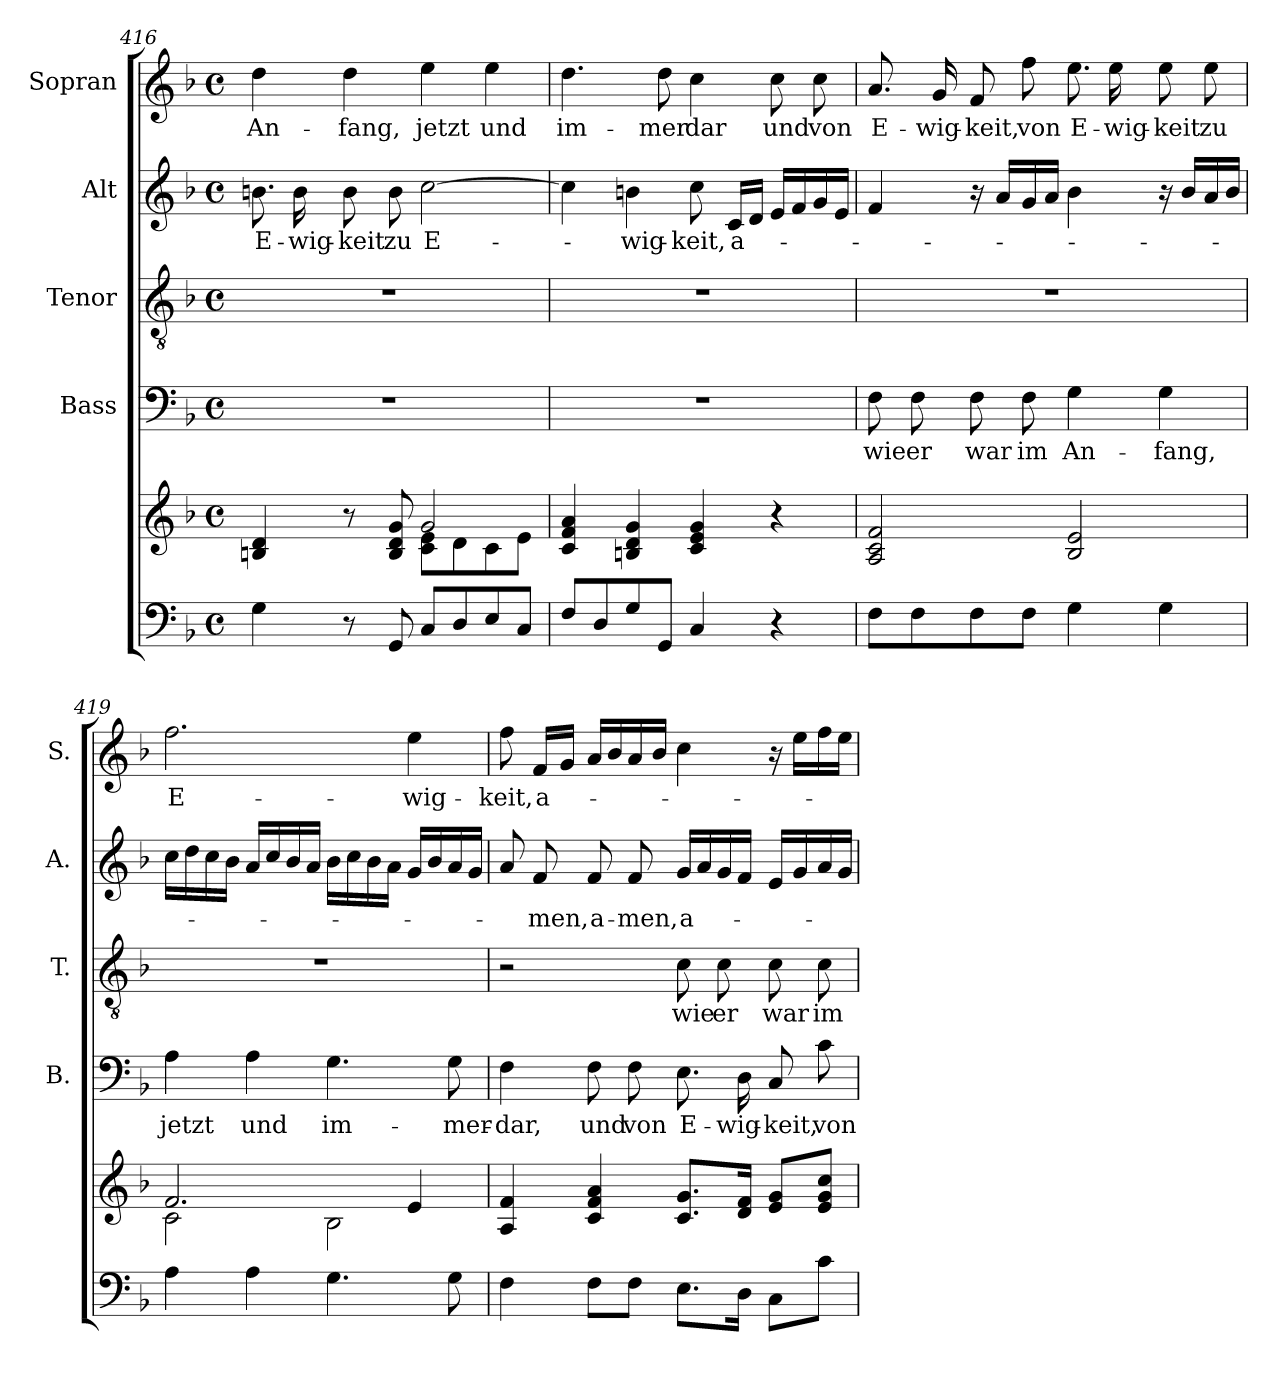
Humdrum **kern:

**kern	**kern	**kern	**text	**kern	**text	**kern	**text	**kern	**text
*part5	*part5	*part4	*part4	*part3	*part3	*part2	*part2	*part1	*part1
*staff6	*staff5	*staff4	*staff4	*staff3	*staff3	*staff2	*staff2	*staff1	*staff1
*	*	*I"Bass	*	*I"Tenor	*	*I"Alt	*	*I"Sopran	*
*	*	*I'B.	*	*I'T.	*	*I'A.	*	*I'S.	*
*clefF4	*clefG2	*clefF4	*	*clefGv2	*	*clefG2	*	*clefG2	*
*k[b-]	*k[b-]	*k[b-]	*	*k[b-]	*	*k[b-]	*	*k[b-]	*
*F:	*F:	*F:	*	*F:	*	*F:	*	*F:	*
*M4/4	*M4/4	*M4/4	*	*M4/4	*	*M4/4	*	*M4/4	*
*met(c)	*met(c)	*met(c)	*	*met(c)	*	*met(c)	*	*met(c)	*
=416	=416	=416	=416	=416	=416	=416	=416	=416	=416
*	*^	*	*	*	*	*	*	*	*
!	!	!	!	!	!	!	!	!LO:LY:b	!	!LO:LY:b
4G\	4Bn/ 4d/	2ryy	1r	.	1r	.	8.bn\	E-	4dd\	An-
!	!	!	!	!	!	!	!	!LO:LY:b	!	!
.	.	.	.	.	.	.	16b\	-wig-	.	.
!	!	!	!	!	!	!	!	!LO:LY:b	!	!LO:LY:b
8r	8r	.	.	.	.	.	8b\	-keit	4dd\	-fang,
!	!	!	!	!	!	!	!	!LO:LY:b	!	!
8GG/	8B/ 8d/ 8g/	.	.	.	.	.	8b\	zu	.	.
!	!	!	!	!	!	!	!	!LO:LY:b	!	!LO:LY:b
8C/L	2g/	8c\ 8e\L	.	.	.	.	[2cc\	E-	4ee\	jetzt
8D/	.	8d\	.	.	.	.	.	.	.	.
!	!	!	!	!	!	!	!	!	!	!LO:LY:b
8E/	.	8c\	.	.	.	.	.	.	4ee\	und
8C/J	.	8e\J	.	.	.	.	.	.	.	.
=417	=417	=417	=417	=417	=417	=417	=417	=417	=417	=417
!	!	!	!	!	!	!	!	!	!	!LO:LY:b
*	*v	*v	*	*	*	*	*	*	*	*
8F/L	4c/ 4f/ 4a/	1r	.	1r	.	4cc\]	.	4.dd\	im-
8D/	.	.	.	.	.	.	.	.	.
!	!	!	!	!	!	!	!LO:LY:b	!	!
8G/	4Bn/ 4d/ 4g/	.	.	.	.	4bn\	-wig-	.	.
!	!	!	!	!	!	!	!	!	!LO:LY:b
8GG/J	.	.	.	.	.	.	.	8dd\	-mer
!	!	!	!	!	!	!	!LO:LY:b	!	!LO:LY:b
4C/	4c/ 4e/ 4g/	.	.	.	.	8cc\	-keit,	4cc\	dar
!	!	!	!	!	!	!	!LO:LY:b	!	!
.	.	.	.	.	.	16c/LL	a-	.	.
.	.	.	.	.	.	16d/JJ	.	.	.
!	!	!	!	!	!	!	!	!	!LO:LY:b
4r	4r	.	.	.	.	16e/LL	.	8cc\	und
.	.	.	.	.	.	16f/	.	.	.
!	!	!	!	!	!	!	!	!	!LO:LY:b
.	.	.	.	.	.	16g/	.	8cc\	von
.	.	.	.	.	.	16e/JJ	.	.	.
!!LO:PB:g=z
=418	=418	=418	=418	=418	=418	=418	=418	=418	=418
!	!	!	!LO:LY:b	!	!	!	!	!	!LO:LY:b
8F\L	2A/ 2c/ 2f/	8F\	wie	1r	.	4f/	.	8.a/	E-
!	!	!	!LO:LY:b	!	!	!	!	!	!
8F\	.	8F\	er	.	.	.	.	.	.
!	!	!	!	!	!	!	!	!	!LO:LY:b
.	.	.	.	.	.	.	.	16g/	-wig-
!	!	!	!LO:LY:b	!	!	!	!	!	!LO:LY:b
8F\	.	8F\	war	.	.	16r	.	8f/	-keit,
.	.	.	.	.	.	16a/LL	.	.	.
!	!	!	!LO:LY:b	!	!	!	!	!	!LO:LY:b
8F\J	.	8F\	im	.	.	16g/	.	8ff\	von
.	.	.	.	.	.	16a/JJ	.	.	.
!	!	!	!LO:LY:b	!	!	!	!	!	!LO:LY:b
4G\	2B-/ 2e/	4G\	An-	.	.	4b-\	.	8.ee\	E-
!	!	!	!	!	!	!	!	!	!LO:LY:b
.	.	.	.	.	.	.	.	16ee\	-wig-
!	!	!	!LO:LY:b	!	!	!	!	!	!LO:LY:b
4G\	.	4G\	-fang,	.	.	16r	.	8ee\	-keit
.	.	.	.	.	.	16b-/LL	.	.	.
!	!	!	!	!	!	!	!	!	!LO:LY:b
.	.	.	.	.	.	16a/	.	8ee\	zu
.	.	.	.	.	.	16b-/JJ	.	.	.
=419	=419	=419	=419	=419	=419	=419	=419	=419	=419
*	*^	*	*	*	*	*	*	*	*
!	!	!	!	!LO:LY:b	!	!	!	!	!	!LO:LY:b
4A\	2.f/	2c\	4A\	jetzt	1r	.	16cc\LL	.	2.ff\	E-
.	.	.	.	.	.	.	16dd\	.	.	.
.	.	.	.	.	.	.	16cc\	.	.	.
.	.	.	.	.	.	.	16b-\JJ	.	.	.
!	!	!	!	!LO:LY:b	!	!	!	!	!	!
4A\	.	.	4A\	und	.	.	16a/LL	.	.	.
.	.	.	.	.	.	.	16cc/	.	.	.
.	.	.	.	.	.	.	16b-/	.	.	.
.	.	.	.	.	.	.	16a/JJ	.	.	.
!	!	!	!	!LO:LY:b	!	!	!	!	!	!
4.G\	.	2B-\	4.G\	im-	.	.	16b-\LL	.	.	.
.	.	.	.	.	.	.	16cc\	.	.	.
.	.	.	.	.	.	.	16b-\	.	.	.
.	.	.	.	.	.	.	16a\JJ	.	.	.
!	!	!	!	!	!	!	!	!	!	!LO:LY:b
.	4e/	.	.	.	.	.	16g/LL	.	4ee\	-wig-
.	.	.	.	.	.	.	16b-/	.	.	.
!	!	!	!	!LO:LY:b	!	!	!	!	!	!
8G\	.	.	8G\	-mer-	.	.	16a/	.	.	.
.	.	.	.	.	.	.	16g/JJ	.	.	.
*	*v	*v	*	*	*	*	*	*	*	*
=420	=420	=420	=420	=420	=420	=420	=420	=420	=420
!	!	!	!LO:LY:b	!	!	!	!	!	!LO:LY:b
4F\	4A/ 4f/	4F\	-dar,	2r	.	8a/	.	8ff\	-keit,
!	!	!	!	!	!	!	!LO:LY:b	!	!LO:LY:b
.	.	.	.	.	.	8f/	-men,	16f/LL	a-
.	.	.	.	.	.	.	.	16g/JJ	.
!	!	!	!LO:LY:b	!	!	!	!LO:LY:b	!	!
8F\L	4c/ 4f/ 4a/	8F\	und	.	.	8f/	a-	16a/LL	.
.	.	.	.	.	.	.	.	16b-/	.
!	!	!	!LO:LY:b	!	!	!	!LO:LY:b	!	!
8F\J	.	8F\	von	.	.	8f/	-men,	16a/	.
.	.	.	.	.	.	.	.	16b-/JJ	.
!	!	!	!LO:LY:b	!	!LO:LY:b	!	!LO:LY:b	!	!
8.E\L	8.c/ 8.g/L	8.E\	E-	8c\	wie	16g/LL	a-	4cc\	.
.	.	.	.	.	.	16a/	.	.	.
!	!	!	!	!	!LO:LY:b	!	!	!	!
.	.	.	.	8c\	er	16g/	.	.	.
!	!	!	!LO:LY:b	!	!	!	!	!	!
16D\Jk	16d/ 16f/Jk	16D\	-wig-	.	.	16f/JJ	.	.	.
!	!	!	!LO:LY:b	!	!LO:LY:b	!	!	!	!
8C\L	8e/ 8g/L	8C/	-keit,	8c\	war	16e/LL	.	16r	.
.	.	.	.	.	.	16g/	.	16ee\LL	.
!	!	!	!LO:LY:b	!	!LO:LY:b	!	!	!	!
8c\J	8e/ 8g/ 8cc/J	8c\	von	8c\	im	16a/	.	16ff\	.
.	.	.	.	.	.	16g/JJ	.	16ee\JJ	.
=	=	=	=	=	=	=	=	=	=
*-	*-	*-	*-	*-	*-	*-	*-	*-	*-
